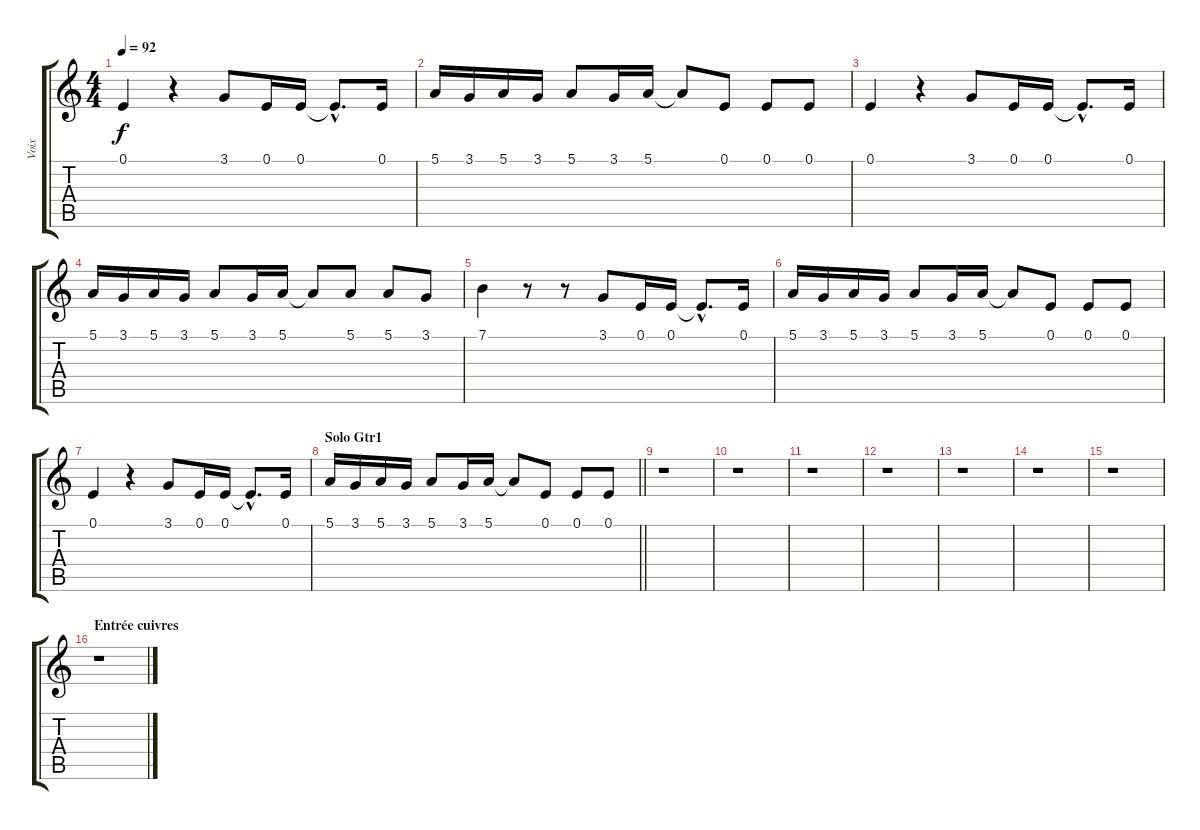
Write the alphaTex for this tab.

\track ("Voix" "Voix") {instrument rockorgan}
\staff {score tabs}
\tuning (E4 B3 G3 D3 A2 E2) {hide}
\ts (4 4)
\tempo 92
\clef g2
\ks c
0.1.4{dy f} r.4 3.1.8 0.1.16 0.1.16 0.1{hac t}.8{d} 0.1.16 |
5.1.16 3.1.16 5.1.16 3.1.16 5.1.8 3.1.16 5.1.16 5.1{t}.8 0.1.8 0.1.8 0.1.8 |
0.1.4 r.4 3.1.8 0.1.16 0.1.16 0.1{hac t}.8{d} 0.1.16 |
5.1.16 3.1.16 5.1.16 3.1.16 5.1.8 3.1.16 5.1.16 5.1{t}.8 5.1.8 5.1.8 3.1.8 |
7.1.4 r.8 r.8 3.1.8 0.1.16 0.1.16 0.1{hac t}.8{d} 0.1.16 |
5.1.16 3.1.16 5.1.16 3.1.16 5.1.8 3.1.16 5.1.16 5.1{t}.8 0.1.8 0.1.8 0.1.8 |
0.1.4 r.4 3.1.8 0.1.16 0.1.16 0.1{hac t}.8{d} 0.1.16 |
\section ("" "Solo Gtr1")
\barLineRight lightlight
5.1.16 3.1.16 5.1.16 3.1.16 5.1.8 3.1.16 5.1.16 5.1{t}.8 0.1.8 0.1.8 0.1.8 |
r.1 |
r.1 |
r.1 |
r.1 |
r.1 |
r.1 |
r.1 |
\section ("" "Entrée cuivres")
r.1
